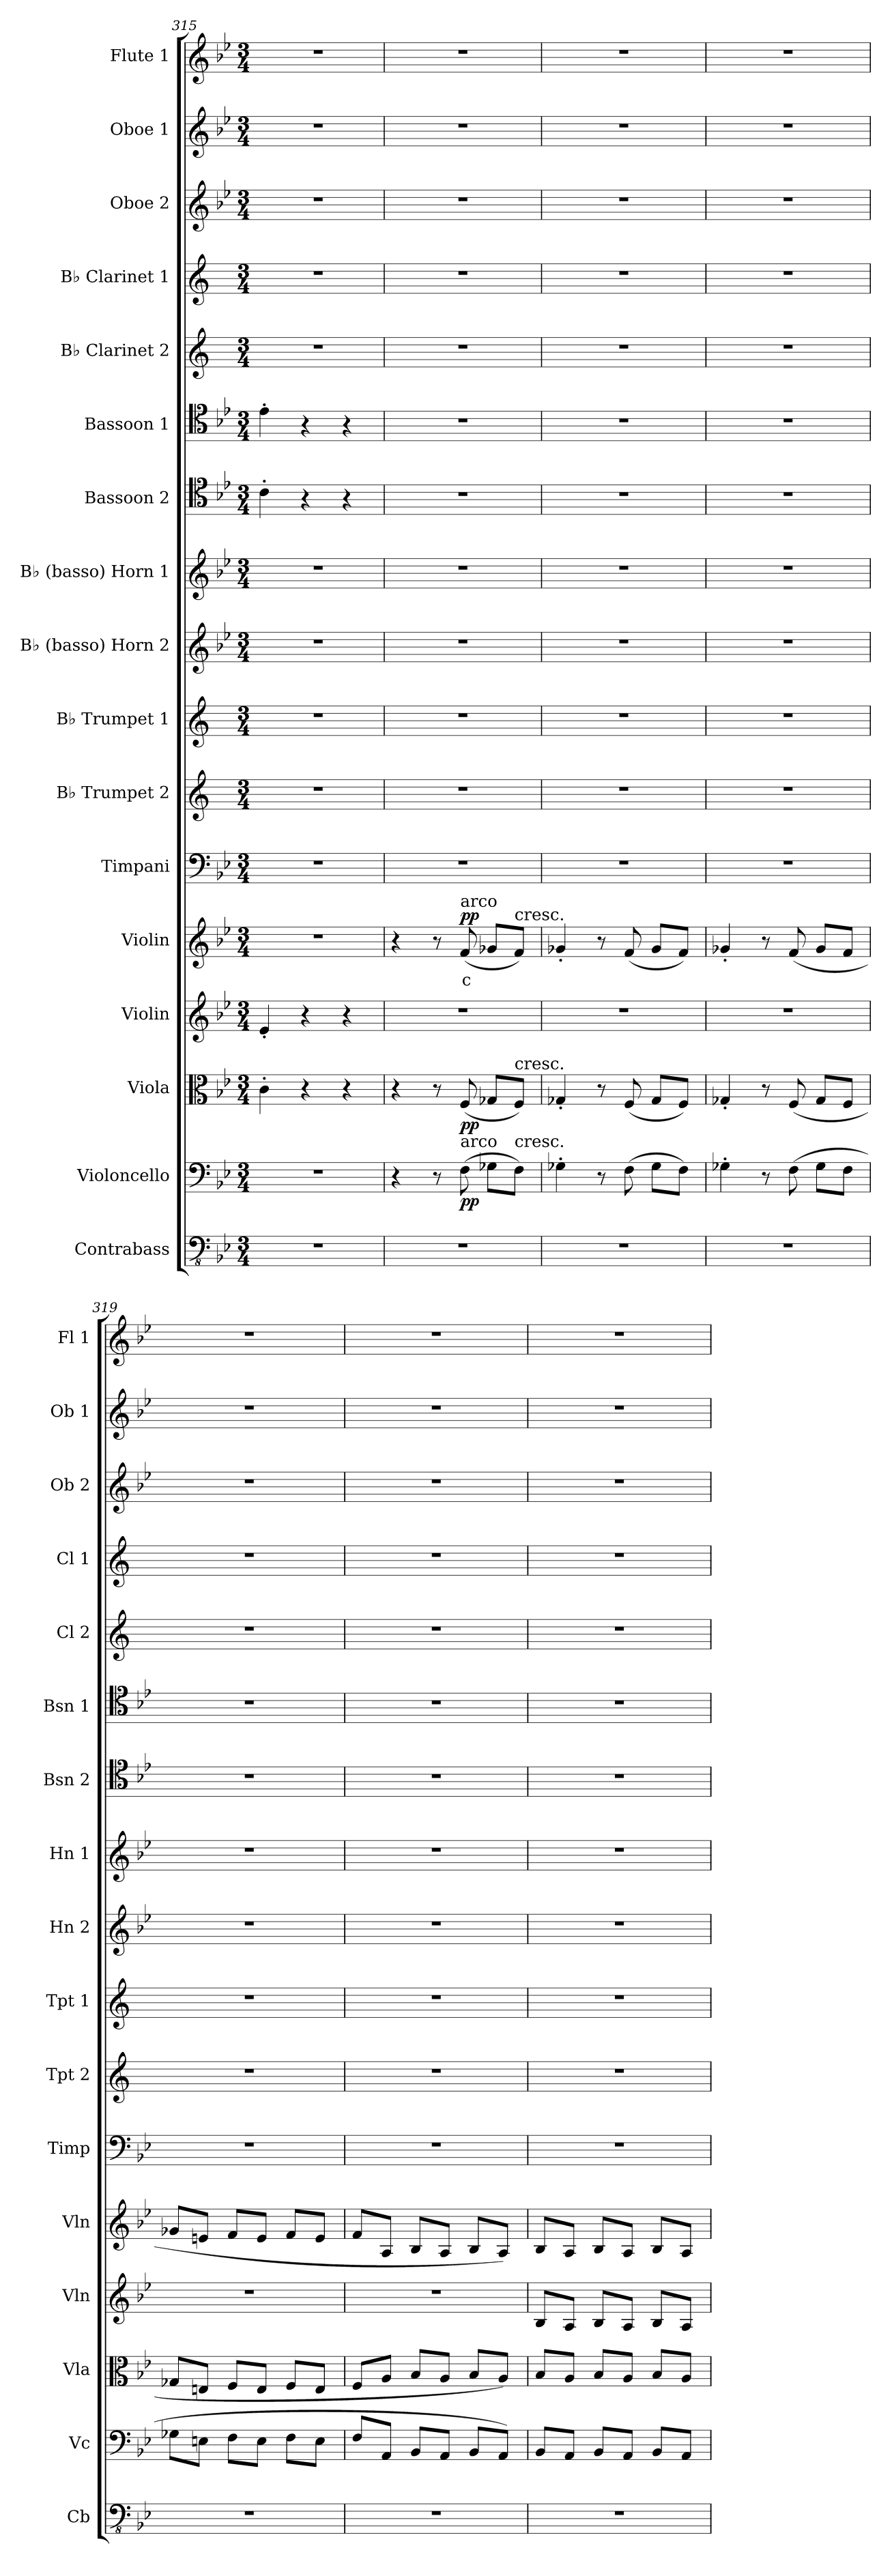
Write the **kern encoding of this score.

**kern	**kern	**dynam	**kern	**dynam	**kern	**kern	**text	**dynam	**kern	**kern	**kern	**kern	**kern	**kern	**kern	**kern	**kern	**kern	**kern	**kern
*part17	*part16	*part16	*part15	*part15	*part14	*part13	*part13	*part13	*part12	*part11	*part10	*part9	*part8	*part7	*part6	*part5	*part4	*part3	*part2	*part1
*staff17	*staff16	*staff16	*staff15	*staff15	*staff14	*staff13	*staff13	*staff13	*staff12	*staff11	*staff10	*staff9	*staff8	*staff7	*staff6	*staff5	*staff4	*staff3	*staff2	*staff1
*I"Contrabass	*I"Violoncello	*	*I"Viola	*	*I"Violin	*I"Violin	*	*	*I"Timpani	*I"B♭ Trumpet 2	*I"B♭ Trumpet 1	*I"B♭ (basso) Horn 2	*I"B♭ (basso) Horn 1	*I"Bassoon 2	*I"Bassoon 1	*I"B♭ Clarinet 2	*I"B♭ Clarinet 1	*I"Oboe 2	*I"Oboe 1	*I"Flute 1
*I'Cb	*I'Vc	*	*I'Vla	*	*I'Vln	*I'Vln	*	*	*I'Timp	*I'Tpt 2	*I'Tpt 1	*I'Hn 2	*I'Hn 1	*I'Bsn 2	*I'Bsn 1	*I'Cl 2	*I'Cl 1	*I'Ob 2	*I'Ob 1	*I'Fl 1
*clefFv4	*clefF4	*	*clefC3	*	*clefG2	*clefG2	*	*	*clefF4	*clefG2	*clefG2	*clefG2	*clefG2	*clefC4	*clefC4	*clefG2	*clefG2	*clefG2	*clefG2	*clefG2
*	*	*	*	*	*	*	*	*	*	*ITrd1c2	*ITrd1c2	*ITrd8c14	*ITrd8c14	*	*	*ITrd1c2	*ITrd1c2	*	*	*
*k[b-e-]	*k[b-e-]	*	*k[b-e-]	*	*k[b-e-]	*k[b-e-]	*	*	*k[b-e-]	*k[b-e-]	*k[b-e-]	*k[b-e-]	*k[b-e-]	*k[b-e-]	*k[b-e-]	*k[b-e-]	*k[b-e-]	*k[b-e-]	*k[b-e-]	*k[b-e-]
*M3/4	*M3/4	*	*M3/4	*	*M3/4	*M3/4	*	*	*M3/4	*M3/4	*M3/4	*M3/4	*M3/4	*M3/4	*M3/4	*M3/4	*M3/4	*M3/4	*M3/4	*M3/4
=315	=315	=315	=315	=315	=315	=315	=315	=315	=315	=315	=315	=315	=315	=315	=315	=315	=315	=315	=315	=315
2.r	2.r	.	4c'\	.	4e-'/	2.r	.	.	2.r	2.r	2.r	2.r	2.r	4c'\	4e-'\	2.r	2.r	2.r	2.r	2.r
.	.	.	4r	.	4r	.	.	.	.	.	.	.	.	4r	4r	.	.	.	.	.
.	.	.	4r	.	4r	.	.	.	.	.	.	.	.	4r	4r	.	.	.	.	.
=316	=316	=316	=316	=316	=316	=316	=316	=316	=316	=316	=316	=316	=316	=316	=316	=316	=316	=316	=316	=316
2.r	4r	.	4r	.	2.r	4r	.	.	2.r	2.r	2.r	2.r	2.r	2.r	2.r	2.r	2.r	2.r	2.r	2.r
.	8r	.	8r	.	.	8r	.	.	.	.	.	.	.	.	.	.	.	.	.	.
!	!	!	!	!	!	!LO:TX:a:t=arco	!	!	!	!	!	!	!	!	!	!	!	!	!	!
!	!LO:TX:a:t=arco	!	!	!	!	!	!	!	!	!	!	!	!	!	!	!	!	!	!	!
!	!	!LO:DY:b	!	!LO:DY:b	!	!	!LO:LY:b:color=#FF0000	!LO:DY:b	!	!	!	!	!	!	!	!	!	!	!	!
.	(>8F\	pp	(<8F/	pp	.	(<8f/	c	pp	.	.	.	.	.	.	.	.	.	.	.	.
.	8G-X\L	.	8G-X/L	.	.	8g-X/L	.	.	.	.	.	.	.	.	.	.	.	.	.	.
!	!	!	!	!	!	!LO:TX:a:t=cresc.	!	!	!	!	!	!	!	!	!	!	!	!	!	!
!	!	!	!LO:TX:a:t=cresc.	!	!	!	!	!	!	!	!	!	!	!	!	!	!	!	!	!
!	!LO:TX:a:t=cresc.	!	!	!	!	!	!	!	!	!	!	!	!	!	!	!	!	!	!	!
.	8F\J)	.	8F/J)	.	.	8f/J)	.	.	.	.	.	.	.	.	.	.	.	.	.	.
=317	=317	=317	=317	=317	=317	=317	=317	=317	=317	=317	=317	=317	=317	=317	=317	=317	=317	=317	=317	=317
2.r	4G-X'\	.	4G-X'/	.	2.r	4g-X'/	.	.	2.r	2.r	2.r	2.r	2.r	2.r	2.r	2.r	2.r	2.r	2.r	2.r
.	8r	.	8r	.	.	8r	.	.	.	.	.	.	.	.	.	.	.	.	.	.
.	(>8F\	.	(<8F/	.	.	(<8f/	.	.	.	.	.	.	.	.	.	.	.	.	.	.
.	8G-\L	.	8G-/L	.	.	8g-/L	.	.	.	.	.	.	.	.	.	.	.	.	.	.
.	8F\J)	.	8F/J)	.	.	8f/J)	.	.	.	.	.	.	.	.	.	.	.	.	.	.
=318	=318	=318	=318	=318	=318	=318	=318	=318	=318	=318	=318	=318	=318	=318	=318	=318	=318	=318	=318	=318
2.r	4G-X'\	.	4G-X'/	.	2.r	4g-X'/	.	.	2.r	2.r	2.r	2.r	2.r	2.r	2.r	2.r	2.r	2.r	2.r	2.r
.	8r	.	8r	.	.	8r	.	.	.	.	.	.	.	.	.	.	.	.	.	.
.	(>8F\	.	(>8F/	.	.	(>8f/	.	.	.	.	.	.	.	.	.	.	.	.	.	.
.	8G-\L	.	8G-/L	.	.	8g-/L	.	.	.	.	.	.	.	.	.	.	.	.	.	.
.	8F\J	.	8F/J	.	.	8f/J	.	.	.	.	.	.	.	.	.	.	.	.	.	.
=319	=319	=319	=319	=319	=319	=319	=319	=319	=319	=319	=319	=319	=319	=319	=319	=319	=319	=319	=319	=319
2.r	8G-X\L	.	8G-X/L	.	2.r	8g-X/L	.	.	2.r	2.r	2.r	2.r	2.r	2.r	2.r	2.r	2.r	2.r	2.r	2.r
.	8En\J	.	8En/J	.	.	8en/J	.	.	.	.	.	.	.	.	.	.	.	.	.	.
.	8F\L	.	8F/L	.	.	8f/L	.	.	.	.	.	.	.	.	.	.	.	.	.	.
.	8E\J	.	8E/J	.	.	8e/J	.	.	.	.	.	.	.	.	.	.	.	.	.	.
.	8F\L	.	8F/L	.	.	8f/L	.	.	.	.	.	.	.	.	.	.	.	.	.	.
.	8E\J	.	8E/J	.	.	8e/J	.	.	.	.	.	.	.	.	.	.	.	.	.	.
=320	=320	=320	=320	=320	=320	=320	=320	=320	=320	=320	=320	=320	=320	=320	=320	=320	=320	=320	=320	=320
2.r	8F/L	.	8F/L	.	2.r	8f/L	.	.	2.r	2.r	2.r	2.r	2.r	2.r	2.r	2.r	2.r	2.r	2.r	2.r
.	8AA/J	.	8A/J	.	.	8A/J	.	.	.	.	.	.	.	.	.	.	.	.	.	.
.	8BB-/L	.	8B-/L	.	.	8B-/L	.	.	.	.	.	.	.	.	.	.	.	.	.	.
.	8AA/J	.	8A/J	.	.	8A/J	.	.	.	.	.	.	.	.	.	.	.	.	.	.
.	8BB-/L	.	8B-/L	.	.	8B-/L	.	.	.	.	.	.	.	.	.	.	.	.	.	.
.	8AA/J)	.	8A/J)	.	.	8A/J)	.	.	.	.	.	.	.	.	.	.	.	.	.	.
!!LO:PB:g=z
=321	=321	=321	=321	=321	=321	=321	=321	=321	=321	=321	=321	=321	=321	=321	=321	=321	=321	=321	=321	=321
2.r	8BB-/L	.	8B-/L	.	8B-/L	8B-/L	.	.	2.r	2.r	2.r	2.r	2.r	2.r	2.r	2.r	2.r	2.r	2.r	2.r
.	8AA/J	.	8A/J	.	8A/J	8A/J	.	.	.	.	.	.	.	.	.	.	.	.	.	.
.	8BB-/L	.	8B-/L	.	8B-/L	8B-/L	.	.	.	.	.	.	.	.	.	.	.	.	.	.
.	8AA/J	.	8A/J	.	8A/J	8A/J	.	.	.	.	.	.	.	.	.	.	.	.	.	.
.	8BB-/L	.	8B-/L	.	8B-/L	8B-/L	.	.	.	.	.	.	.	.	.	.	.	.	.	.
.	8AA/J	.	8A/J	.	8A/J	8A/J	.	.	.	.	.	.	.	.	.	.	.	.	.	.
=	=	=	=	=	=	=	=	=	=	=	=	=	=	=	=	=	=	=	=	=
*-	*-	*-	*-	*-	*-	*-	*-	*-	*-	*-	*-	*-	*-	*-	*-	*-	*-	*-	*-	*-
